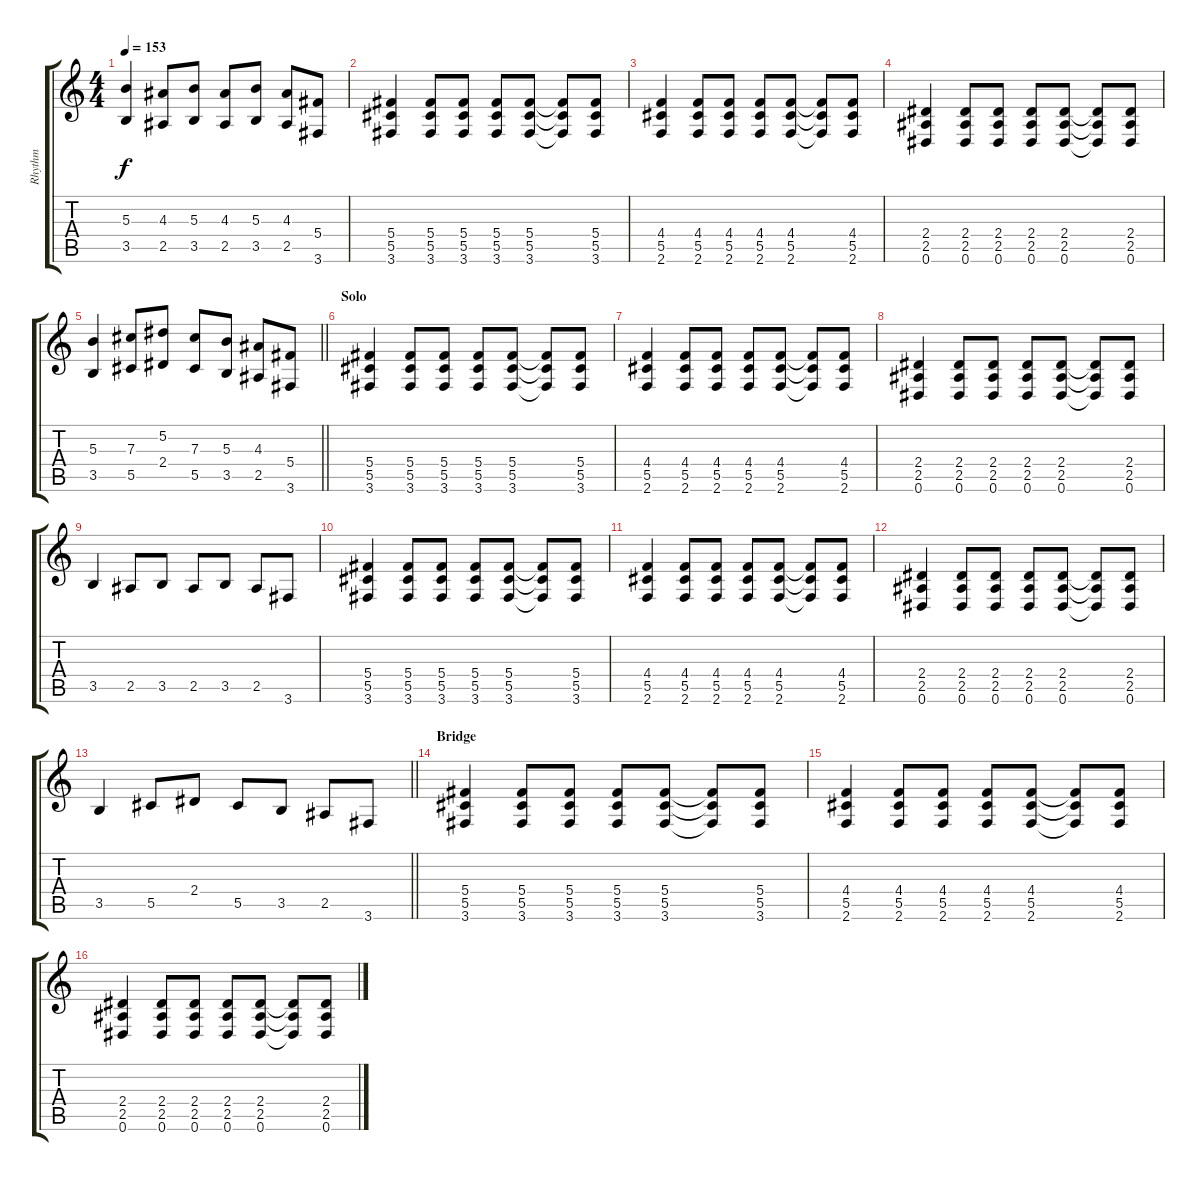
\track ("Rhythm" "Rhythm") {instrument overdrivenguitar}
\staff {score tabs}
\tuning (Eb4 Bb3 Gb3 Db3 Ab2 Eb2) {hide}
\ts (4 4)
\tempo 153
\clef g2
\ks c
(5.3 3.5).4{dy f} (4.3 2.5).8 (5.3 3.5).8 (4.3 2.5).8 (5.3 3.5).8 (4.3 2.5).8 (5.4 3.6).8 |
(5.4 5.5 3.6).4 (5.4 5.5 3.6).8 (5.4 5.5 3.6).8 (5.4 5.5 3.6).8 (5.4 5.5 3.6).8 (5.4{t} 5.5{t} 3.6{t}).8 (5.4 5.5 3.6).8 |
(4.4 5.5 2.6).4 (4.4 5.5 2.6).8 (4.4 5.5 2.6).8 (4.4 5.5 2.6).8 (4.4 5.5 2.6).8 (4.4{t} 5.5{t} 2.6{t}).8 (4.4 5.5 2.6).8 |
(2.4 2.5 0.6).4 (2.4 2.5 0.6).8 (2.4 2.5 0.6).8 (2.4 2.5 0.6).8 (2.4 2.5 0.6).8 (2.4{t} 2.5{t} 0.6{t}).8 (2.4 2.5 0.6).8 |
\barLineRight lightlight
(5.3 3.5).4 (7.3 5.5).8 (5.2 2.4).8 (7.3 5.5).8 (5.3 3.5).8 (4.3 2.5).8 (5.4 3.6).8 |
\section ("" "Solo")
(5.4 5.5 3.6).4 (5.4 5.5 3.6).8 (5.4 5.5 3.6).8 (5.4 5.5 3.6).8 (5.4 5.5 3.6).8 (5.4{t} 5.5{t} 3.6{t}).8 (5.4 5.5 3.6).8 |
(4.4 5.5 2.6).4 (4.4 5.5 2.6).8 (4.4 5.5 2.6).8 (4.4 5.5 2.6).8 (4.4 5.5 2.6).8 (4.4{t} 5.5{t} 2.6{t}).8 (4.4 5.5 2.6).8 |
(2.4 2.5 0.6).4 (2.4 2.5 0.6).8 (2.4 2.5 0.6).8 (2.4 2.5 0.6).8 (2.4 2.5 0.6).8 (2.4{t} 2.5{t} 0.6{t}).8 (2.4 2.5 0.6).8 |
3.5.4 2.5.8 3.5.8 2.5.8 3.5.8 2.5.8 3.6.8 |
(5.4 5.5 3.6).4 (5.4 5.5 3.6).8 (5.4 5.5 3.6).8 (5.4 5.5 3.6).8 (5.4 5.5 3.6).8 (5.4{t} 5.5{t} 3.6{t}).8 (5.4 5.5 3.6).8 |
(4.4 5.5 2.6).4 (4.4 5.5 2.6).8 (4.4 5.5 2.6).8 (4.4 5.5 2.6).8 (4.4 5.5 2.6).8 (4.4{t} 5.5{t} 2.6{t}).8 (4.4 5.5 2.6).8 |
(2.4 2.5 0.6).4 (2.4 2.5 0.6).8 (2.4 2.5 0.6).8 (2.4 2.5 0.6).8 (2.4 2.5 0.6).8 (2.4{t} 2.5{t} 0.6{t}).8 (2.4 2.5 0.6).8 |
\barLineRight lightlight
3.5.4 5.5.8 2.4.8 5.5.8 3.5.8 2.5.8 3.6.8 |
\section ("" "Bridge")
(5.4 5.5 3.6).4 (5.4 5.5 3.6).8 (5.4 5.5 3.6).8 (5.4 5.5 3.6).8 (5.4 5.5 3.6).8 (5.4{t} 5.5{t} 3.6{t}).8 (5.4 5.5 3.6).8 |
(4.4 5.5 2.6).4 (4.4 5.5 2.6).8 (4.4 5.5 2.6).8 (4.4 5.5 2.6).8 (4.4 5.5 2.6).8 (4.4{t} 5.5{t} 2.6{t}).8 (4.4 5.5 2.6).8 |
(2.4 2.5 0.6).4 (2.4 2.5 0.6).8 (2.4 2.5 0.6).8 (2.4 2.5 0.6).8 (2.4 2.5 0.6).8 (2.4{t} 2.5{t} 0.6{t}).8 (2.4 2.5 0.6).8
